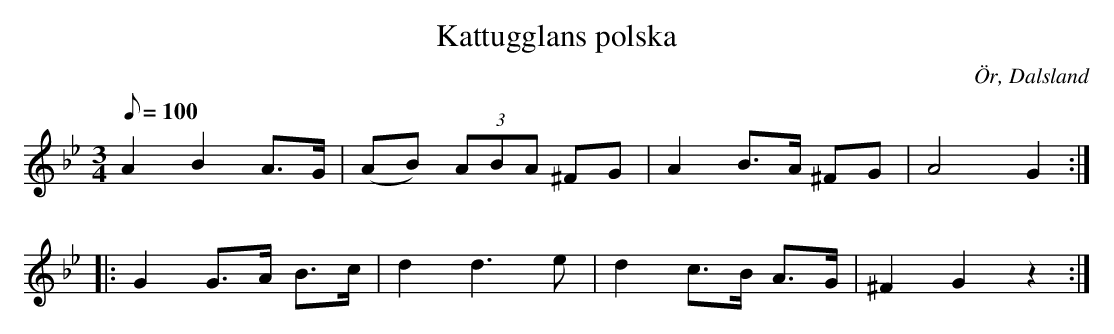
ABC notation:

X:1
T:Kattugglans polska
O:Ör, Dalsland
M:3/4
L:1/8
Q:100
K:Gm
A2 B2 A>G | (AB) (3ABA ^FG | A2 B>A ^FG | A4 G2 :|
|: G2 G>A B>c | d2 d3 e | d2 c>B A>G | ^F2 G2 z2 :|
